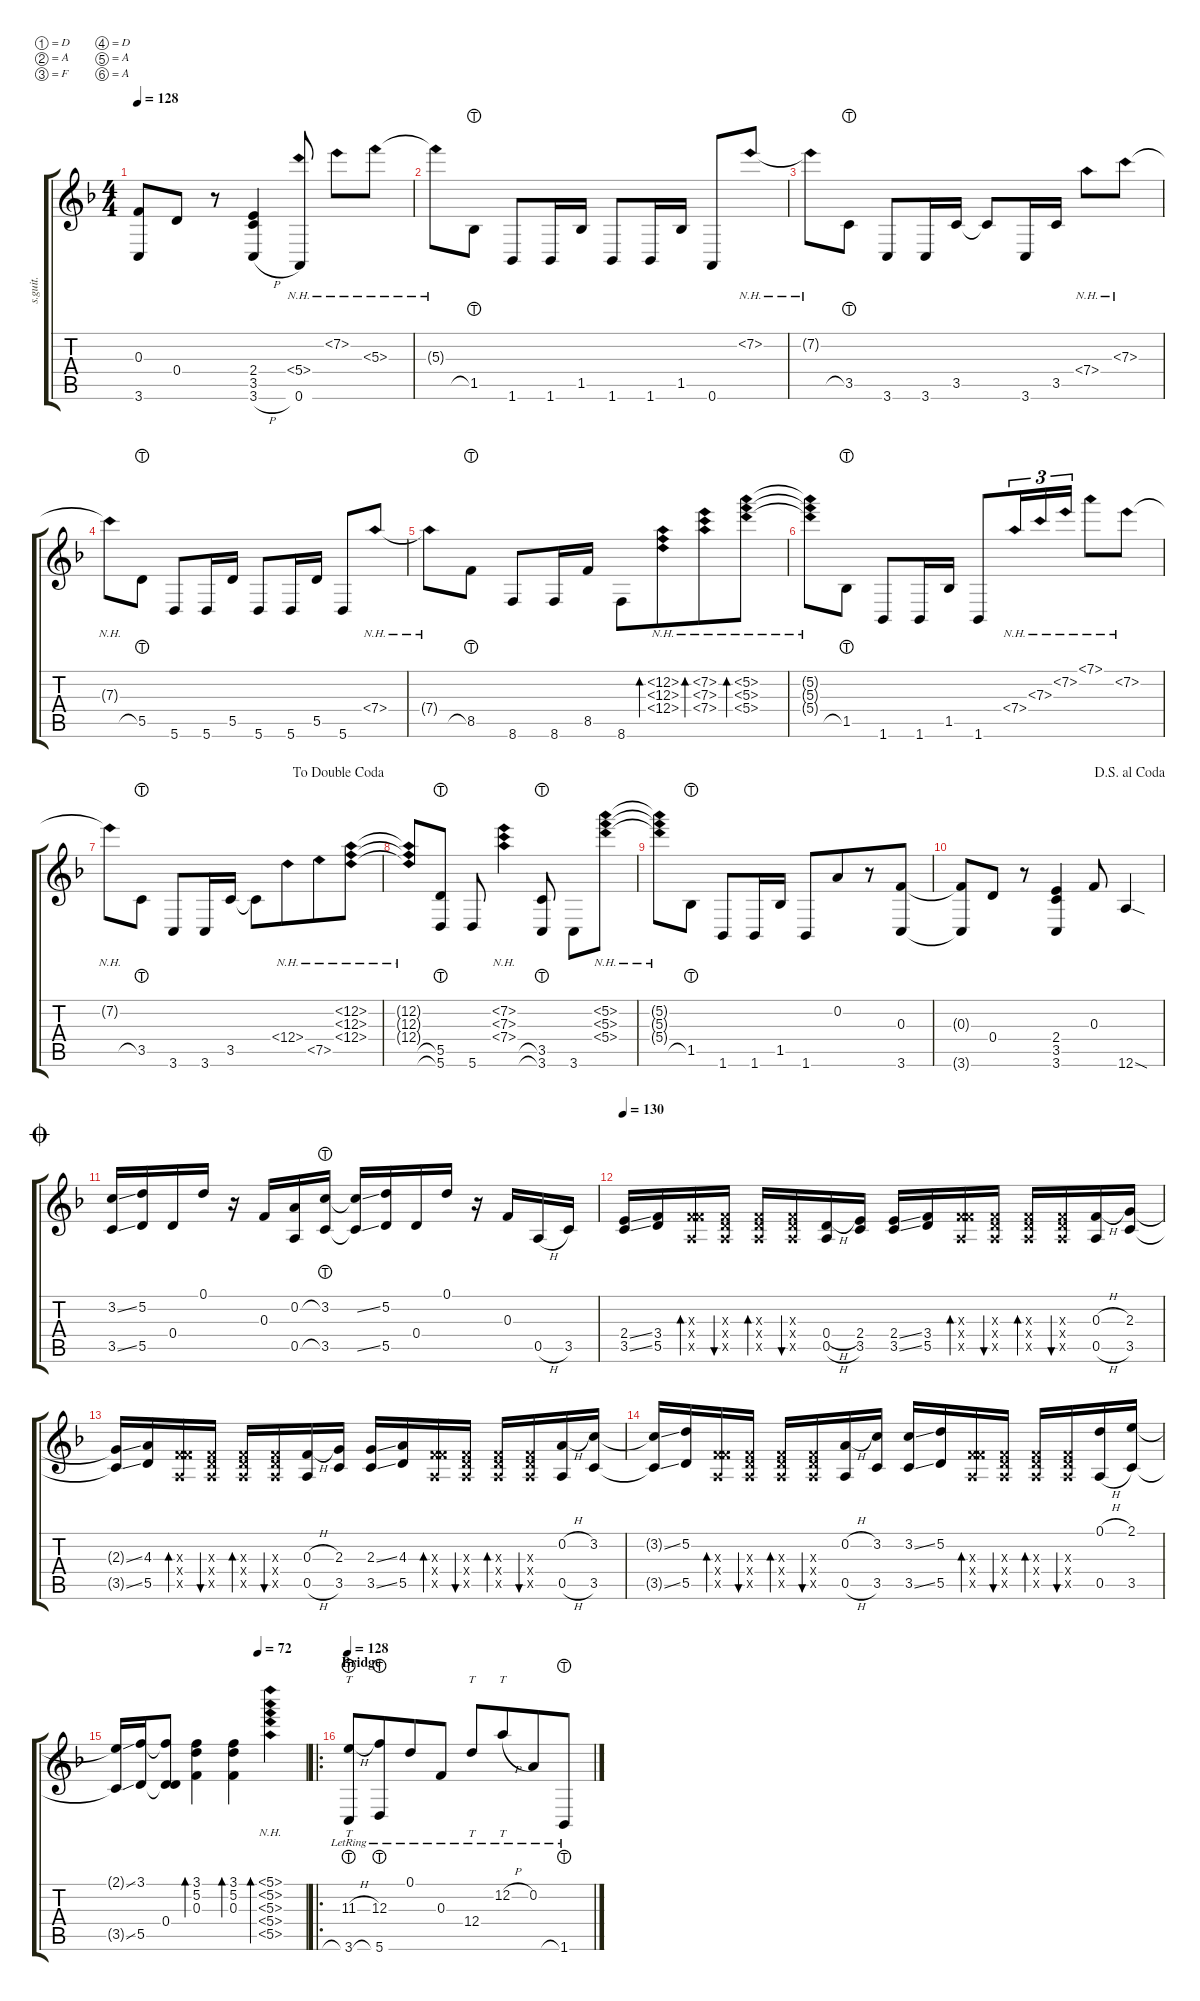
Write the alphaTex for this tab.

\defaultSystemsLayout 2
\hideDynamics
\bracketExtendMode groupsimilarinstruments
\otherSystemsTrackNameOrientation horizontal
\track ("Acoustic Guitar" "s.guit.") {instrument acousticguitarsteel}
\staff {score tabs}
\tuning (D4 A3 F3 D3 A2 A1)
\ts (4 4)
\scale
1.04549
\tempo 128
\accidentals auto
\clef g2
\ottava regular
\simile none
\scale
0.901659
\ks dminor
(0.3{t acc forcenatural} 3.6{t acc forcenatural}).8{dy mf beam Up} 0.4{acc forcenatural}.8{beam Up} r.8{beam Up} (2.4{acc forcenatural} 3.5{acc forcenatural} 3.6{h acc forcenatural}).4{beam Up} (5.4{nh acc forcenatural} 0.6{acc forcenatural}).8{beam Up} 7.2{nh acc forcenatural}.8{beam Down} 5.3{nh acc b}.8{beam Down} |
\scale
0.954505 5.3{nh t acc b}.8{beam Down} 1.5{lht acc b}.8{beam Down} 1.6{acc b}.8{beam Up} 1.6{acc b}.16{beam Up} 1.5{acc b}.16{beam Up} 1.6{acc b}.8{beam Up} 1.6{acc b}.16{beam Up} 1.5{acc b}.16{beam Up} 0.6{acc forcenatural}.8{beam Up} 7.2{nh acc forcenatural}.8{beam Up} |
\scale
1.04549 7.2{nh t acc forcenatural}.8{beam Down} 3.5{lht acc forcenatural}.8{beam Down} 3.6{acc forcenatural}.8{beam Up} 3.6{acc forcenatural}.16{beam Up} 3.5{acc forcenatural}.16{beam Up} 3.5{t acc forcenatural}.8{beam Up} 3.6{acc forcenatural}.16{beam Up} 3.5{acc forcenatural}.16{beam Up} 7.4{nh acc forcenatural}.8{beam Down} 7.3{nh acc forcenatural}.8{beam Down} |
\scale
0.954505 7.3{nh t acc forcenatural}.8{beam Down} 5.5{lht acc forcenatural}.8{beam Down} 5.6{acc forcenatural}.8{beam Up} 5.6{acc forcenatural}.16{beam Up} 5.5{acc forcenatural}.16{beam Up} 5.6{acc forcenatural}.8{beam Up} 5.6{acc forcenatural}.16{beam Up} 5.5{acc forcenatural}.16{beam Up} 5.6{acc forcenatural}.8{beam Up} 7.4{nh acc forcenatural}.8{beam Up} |
\scale
1.04549
\scale
1.1937 7.4{nh t acc forcenatural}.8{beam Down} 8.5{lht acc forcenatural}.8{beam Down} 8.6{acc forcenatural}.8{beam Up} 8.6{acc forcenatural}.16{beam Up} 8.5{acc forcenatural}.16{beam Up} 8.6{acc forcenatural}.8{beam Down} (12.4{nh acc forcenatural} 12.3{nh acc forcenatural} 12.2{nh acc forcenatural}).8{bd 30 beam Down beam merge} (7.2{nh acc forcenatural} 7.3{nh acc forcenatural} 7.4{nh acc forcenatural}).8{bd 30 beam Down} (5.3{nh acc b} 5.4{nh acc forcenatural} 5.2{nh acc forcenatural}).8{bd 30 beam Down} |
\scale
0.954505
\scale
0.908726 (5.3{nh t acc b} 5.2{nh t acc forcenatural} 5.4{nh t acc forcenatural}).8{beam Down} 1.5{lht acc b}.8{beam Down} 1.6{acc b}.8{beam Up} 1.6{acc b}.16{beam Up} 1.5{acc b}.16{beam Up} 1.6{acc b}.8{beam Up beam merge} 7.4{nh acc forcenatural}.16{tu (3 2) beam Up} 7.3{nh acc forcenatural}.16{tu (3 2) beam Up} 7.2{nh acc forcenatural}.16{tu (3 2) beam Up} 7.1{nh acc forcenatural}.8{beam Down} 7.2{nh acc forcenatural}.8{beam Down} |
\scale
1.04549
\jump dadoublecoda
\scale
0.897572 7.2{nh t acc forcenatural}.8{beam Down} 3.5{lht acc forcenatural}.8{beam Down} 3.6{acc forcenatural}.8{beam Up} 3.6{acc forcenatural}.16{beam Up} 3.5{acc forcenatural}.16{beam Up} 3.5{t acc forcenatural}.8{beam Down} 12.4{nh acc forcenatural}.8{beam Down beam merge} 7.5{nh acc forcenatural}.8{beam Down} (12.3{nh acc forcenatural} 12.4{nh acc forcenatural} 12.2{nh acc forcenatural}).8{beam Down} |
\scale
0.954505
\scale
1.13384 (12.3{nh t acc forcenatural} 12.4{nh t acc forcenatural} 12.2{nh t acc forcenatural}).8{beam Up} (5.5{lht acc forcenatural} 5.6{lht acc forcenatural}).8{beam Up} 5.6{acc forcenatural}.8{beam Up} (7.3{nh acc forcenatural} 7.4{nh acc forcenatural} 7.2{nh acc forcenatural}).4{beam Down} (3.5{lht acc forcenatural} 3.6{lht acc forcenatural}).8{beam Up} 3.6{acc forcenatural}.8{beam Down} (5.2{nh acc forcenatural} 5.3{nh acc b} 5.4{nh acc forcenatural}).8{beam Down} |
\scale
1.04549
\scale
1.02257 (5.2{nh t acc forcenatural} 5.3{nh t acc b} 5.4{nh t acc forcenatural}).8{beam Down} 1.5{lht acc b}.8{beam Down} 1.6{acc b}.8{beam Up} 1.6{acc b}.16{beam Up} 1.5{acc b}.16{beam Up} 1.6{acc b}.8{beam Up} 0.2{acc forcenatural}.8{beam Up beam merge} r.8{beam Up beam merge} (0.3{acc forcenatural} 3.6{acc forcenatural}).8{beam Up} |
\scale
0.954505
\jump dalsegnoalcoda
\scale
0.84359 (0.3{t acc forcenatural} 3.6{t acc forcenatural}).8{beam Up} 0.4{acc forcenatural}.8{beam Up} r.8{beam Up} (2.4{acc forcenatural} 3.5{acc forcenatural} 3.6{acc forcenatural}).4{beam Up} 0.3{acc forcenatural}.8{beam Up} 12.6{sod acc forcenatural}.4{beam Up} |
\scale
1.04549
\jump coda
\scale
1.04608 (3.5{ss acc forcenatural} 3.2{ss acc forcenatural}).16{dy mp beam Up} (5.5{acc forcenatural} 5.2{acc forcenatural}).16{beam Up} 0.4{acc forcenatural}.16{beam Up} 0.1{acc forcenatural}.16{beam Up} r.16{beam Up} 0.3{acc forcenatural}.16{beam Up} (0.2{acc forcenatural} 0.5{acc forcenatural}).16{beam Up} (3.5{lht acc forcenatural} 3.2{lht acc forcenatural}).16{beam Up} (3.5{ss t acc forcenatural} 3.2{ss t acc forcenatural}).16{beam Up} (5.5{acc forcenatural} 5.2{acc forcenatural}).16{beam Up} 0.4{acc forcenatural}.16{beam Up} 0.1{acc forcenatural}.16{beam Up} r.16{beam Up} 0.3{acc forcenatural}.16{beam Up} 0.5{h acc forcenatural}.16{beam Up} 3.5{acc forcenatural}.16{beam Up} |
\scale
0.954505
\tempo 130
\scale
0.953919 (3.5{ss acc forcenatural} 2.4{ss acc forcenatural}).16{beam Up} (5.5{acc forcenatural} 3.4{acc forcenatural}).16{beam Up} (3.4{x acc forcenatural} 0.3{x acc forcenatural} 0.5{x acc forcenatural}).16{bd 30 beam Up} (0.5{x acc forcenatural} 0.4{x acc forcenatural} 0.3{x acc forcenatural}).16{bu 30 beam Up} (0.3{x acc forcenatural} 0.4{x acc forcenatural} 0.5{x acc forcenatural}).16{bd 30 beam Up} (0.5{x acc forcenatural} 0.4{x acc forcenatural} 0.3{x acc forcenatural}).16{bu 30 beam Up} (0.5{h acc forcenatural} 0.4{h acc forcenatural}).16{beam Up} (3.5{acc forcenatural} 2.4{acc forcenatural}).16{beam Up} (3.5{ss acc forcenatural} 2.4{ss acc forcenatural}).16{beam Up} (5.5{acc forcenatural} 3.4{acc forcenatural}).16{beam Up} (3.4{x acc forcenatural} 0.3{x acc forcenatural} 0.5{x acc forcenatural}).16{bd 30 beam Up} (0.5{x acc forcenatural} 0.4{x acc forcenatural} 0.3{x acc forcenatural}).16{bu 30 beam Up} (0.3{x acc forcenatural} 0.4{x acc forcenatural} 0.5{x acc forcenatural}).16{bd 30 beam Up} (0.5{x acc forcenatural} 0.4{x acc forcenatural} 0.3{x acc forcenatural}).16{bu 30 beam Up} (0.5{h acc forcenatural} 0.3{h acc forcenatural}).16{beam Up} (3.5{acc forcenatural} 2.3{acc forcenatural}).16{beam Up} |
\scale
1.04549 (3.5{ss t acc forcenatural} 2.3{ss t acc forcenatural}).16{beam Up} (5.5{acc forcenatural} 4.3{acc forcenatural}).16{beam Up} (3.4{x acc forcenatural} 0.3{x acc forcenatural} 0.5{x acc forcenatural}).16{bd 30 beam Up} (0.5{x acc forcenatural} 0.4{x acc forcenatural} 0.3{x acc forcenatural}).16{bu 30 beam Up} (0.3{x acc forcenatural} 0.4{x acc forcenatural} 0.5{x acc forcenatural}).16{bd 30 beam Up} (0.5{x acc forcenatural} 0.4{x acc forcenatural} 0.3{x acc forcenatural}).16{bu 30 beam Up} (0.5{h acc forcenatural} 0.3{h acc forcenatural}).16{beam Up} (3.5{acc forcenatural} 2.3{acc forcenatural}).16{beam Up} (3.5{ss acc forcenatural} 2.3{ss acc forcenatural}).16{beam Up} (5.5{acc forcenatural} 4.3{acc forcenatural}).16{beam Up} (3.4{x acc forcenatural} 0.3{x acc forcenatural} 0.5{x acc forcenatural}).16{bd 30 beam Up} (0.5{x acc forcenatural} 0.4{x acc forcenatural} 0.3{x acc forcenatural}).16{bu 30 beam Up} (0.3{x acc forcenatural} 0.4{x acc forcenatural} 0.5{x acc forcenatural}).16{bd 30 beam Up} (0.5{x acc forcenatural} 0.4{x acc forcenatural} 0.3{x acc forcenatural}).16{bu 30 beam Up} (0.5{h acc forcenatural} 0.2{h acc forcenatural}).16{beam Up} (3.5{acc forcenatural} 3.2{acc forcenatural}).16{beam Up} |
\scale
0.954505
\scale
0.652355 (3.5{ss t acc forcenatural} 3.2{ss t acc forcenatural}).16{beam Up} (5.5{acc forcenatural} 5.2{acc forcenatural}).16{beam Up} (3.4{x acc forcenatural} 0.3{x acc forcenatural} 0.5{x acc forcenatural}).16{bd 30 beam Up} (0.5{x acc forcenatural} 0.4{x acc forcenatural} 0.3{x acc forcenatural}).16{bu 30 beam Up} (0.3{x acc forcenatural} 0.4{x acc forcenatural} 0.5{x acc forcenatural}).16{bd 30 beam Up} (0.5{x acc forcenatural} 0.4{x acc forcenatural} 0.3{x acc forcenatural}).16{bu 30 beam Up} (0.5{h acc forcenatural} 0.2{h acc forcenatural}).16{beam Up} (3.5{acc forcenatural} 3.2{acc forcenatural}).16{beam Up} (3.5{ss acc forcenatural} 3.2{ss acc forcenatural}).16{beam Up} (5.5{acc forcenatural} 5.2{acc forcenatural}).16{beam Up} (3.4{x acc forcenatural} 0.3{x acc forcenatural} 0.5{x acc forcenatural}).16{bd 30 beam Up} (0.5{x acc forcenatural} 0.4{x acc forcenatural} 0.3{x acc forcenatural}).16{bu 30 beam Up} (0.3{x acc forcenatural} 0.4{x acc forcenatural} 0.5{x acc forcenatural}).16{bd 30 beam Up} (0.5{x acc forcenatural} 0.4{x acc forcenatural} 0.3{x acc forcenatural}).16{bu 30 beam Up} (0.1{h acc forcenatural} 0.5{h acc forcenatural}).16{beam Up} (2.1{acc forcenatural} 3.5{acc forcenatural}).16{beam Up} |
\scale
1.04499
\tempo (72 0.75)
\scale
0.34744 (2.1{ss t acc forcenatural} 3.5{ss t acc forcenatural}).16{beam Up} (5.5{acc forcenatural} 3.1{acc forcenatural}).16{beam Up} (5.5{t acc forcenatural} 0.4{acc forcenatural} 3.1{t acc forcenatural}).8{beam Up} (0.3{acc forcenatural} 5.2{acc forcenatural} 3.1{acc forcenatural}).4{bd 36 beam Down} (0.3{acc forcenatural} 5.2{acc forcenatural} 3.1{acc forcenatural}).4{bd 36 beam Down} (5.5{nh acc forcenatural} 5.4{nh acc forcenatural} 5.3{nh acc b} 5.2{nh acc forcenatural} 5.1{nh acc forcenatural}).4{bd 170 beam Down} |
\ro
\section ("" "Bridge")
\scale
0.955011
\tempo 128
\scale
1.109 (3.6{lht lr acc forcenatural} 11.3{h lr acc forcenatural}).8{tt beam Up} (5.6{lht lr acc forcenatural} 12.3{lr acc forcenatural}).8{beam Up beam merge} 0.1{lr acc forcenatural}.8{beam Up} 0.3{lr acc forcenatural}.8{beam Up} 12.4{lr acc forcenatural}.8{tt beam Up} 12.2{h lr acc forcenatural}.8{tt beam Up beam merge} 0.2{lr acc forcenatural}.8{beam Up} 1.6{lht lr acc b}.8{beam Up}
